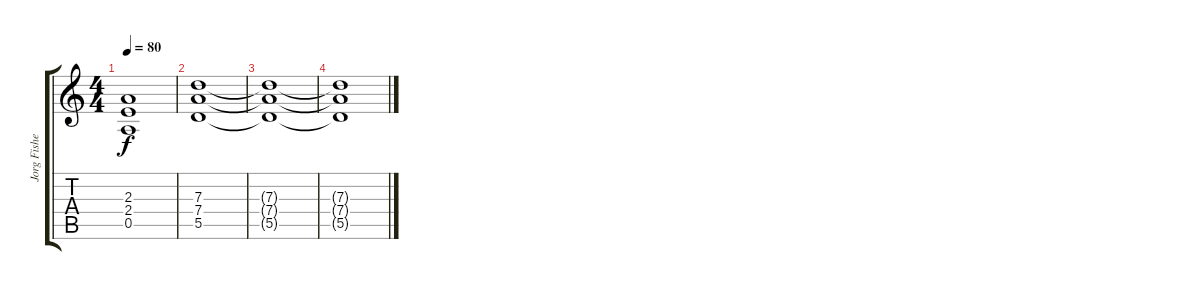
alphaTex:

\track ("Jorg Fisher" "Jorg Fishe") {instrument distortionguitar}
\staff {score tabs}
\tuning (E4 B3 G3 D3 A2 E2) {hide}
\ts (4 4)
\tempo 80
\clef g2
\ks c
(2.3{t} 2.4{t} 0.5{t}).1{dy f} |
(7.3 7.4 5.5).1 |
(7.3{t} 7.4{t} 5.5{t}).1 |
(7.3{t} 7.4{t} 5.5{t}).1
